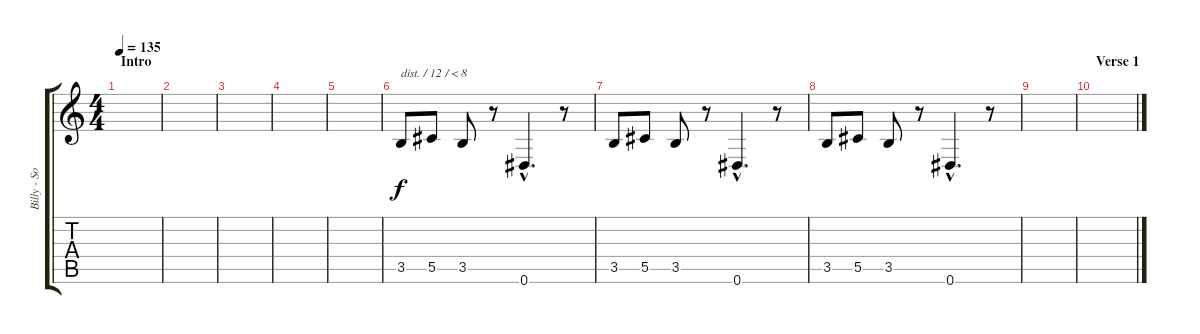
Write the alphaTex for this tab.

\track ("Billy - Solo Guitar" "Billy - So") {instrument overdrivenguitar}
\staff {score tabs}
\tuning (Eb4 Bb3 Gb3 Db3 Ab2 Eb2) {hide}
\ts (4 4)
\section ("" "Intro")
\tempo 135
\clef g2
\ks c
|
|
|
|
|
3.5.8{txt "dist. / 12 / < 8" volume 12 instrument distortionguitar} 5.5.8 3.5.8 r.8 0.6{hac}.4{d} r.8 |
3.5.8 5.5.8 3.5.8 r.8 0.6{hac}.4{d} r.8 |
3.5.8 5.5.8 3.5.8 r.8 0.6{hac}.4{d} r.8 |
|
\section ("" "Verse 1")
